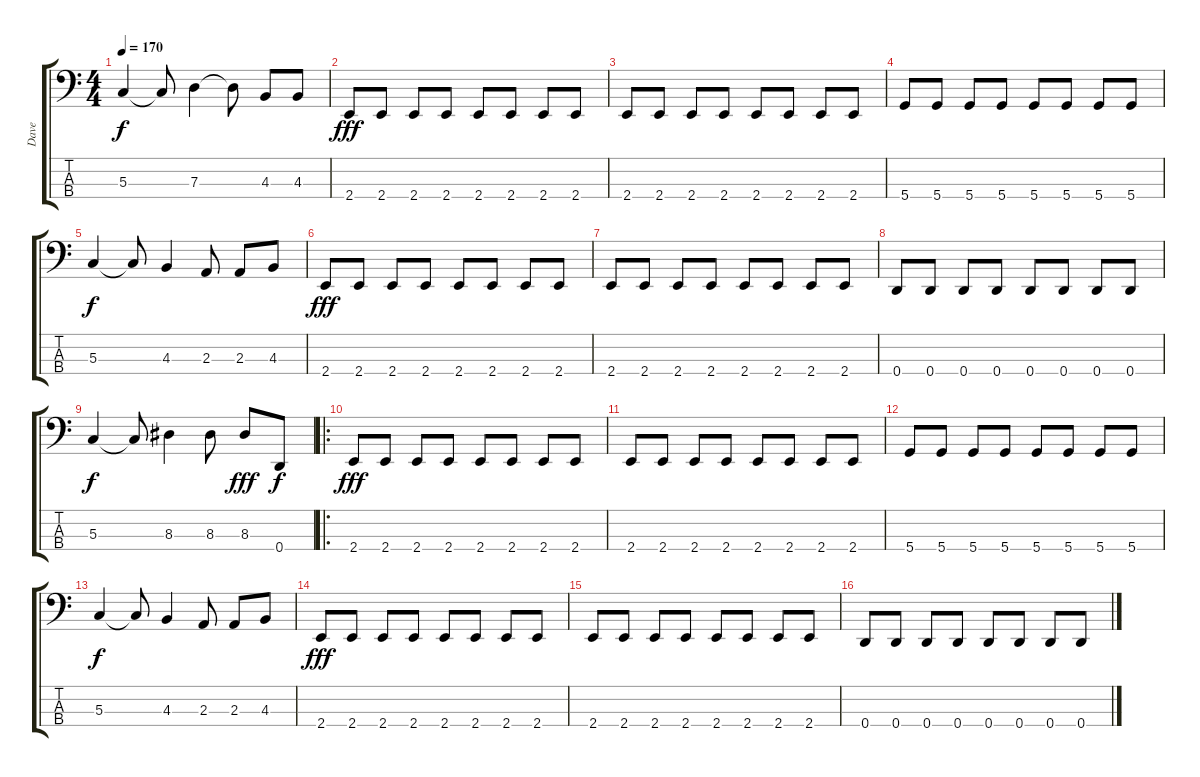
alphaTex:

\track ("Dave" "Dave") {instrument electricbasspick}
\staff {score tabs}
\tuning (F2 C2 G1 D1) {hide}
\ts (4 4)
\tempo 170
\clef f4
\ks c
5.3.4{dy f} 5.3{t}.8 7.3.4 7.3{t}.8 4.3.8 4.3.8 |
2.4.8{dy fff} 2.4.8 2.4.8 2.4.8 2.4.8 2.4.8 2.4.8 2.4.8 |
2.4.8 2.4.8 2.4.8 2.4.8 2.4.8 2.4.8 2.4.8 2.4.8 |
5.4.8 5.4.8 5.4.8 5.4.8 5.4.8 5.4.8 5.4.8 5.4.8 |
5.3.4{dy f} 5.3{t}.8 4.3.4 2.3.8 2.3.8 4.3.8 |
2.4.8{dy fff} 2.4.8 2.4.8 2.4.8 2.4.8 2.4.8 2.4.8 2.4.8 |
2.4.8 2.4.8 2.4.8 2.4.8 2.4.8 2.4.8 2.4.8 2.4.8 |
0.4.8 0.4.8 0.4.8 0.4.8 0.4.8 0.4.8 0.4.8 0.4.8 |
5.3.4{dy f} 5.3{t}.8 8.3.4 8.3.8 8.3.8{dy fff} 0.4.8{dy f} |
\ro
2.4.8{dy fff} 2.4.8 2.4.8 2.4.8 2.4.8 2.4.8 2.4.8 2.4.8 |
2.4.8 2.4.8 2.4.8 2.4.8 2.4.8 2.4.8 2.4.8 2.4.8 |
5.4.8 5.4.8 5.4.8 5.4.8 5.4.8 5.4.8 5.4.8 5.4.8 |
5.3.4{dy f} 5.3{t}.8 4.3.4 2.3.8 2.3.8 4.3.8 |
2.4.8{dy fff} 2.4.8 2.4.8 2.4.8 2.4.8 2.4.8 2.4.8 2.4.8 |
2.4.8 2.4.8 2.4.8 2.4.8 2.4.8 2.4.8 2.4.8 2.4.8 |
0.4.8 0.4.8 0.4.8 0.4.8 0.4.8 0.4.8 0.4.8 0.4.8
